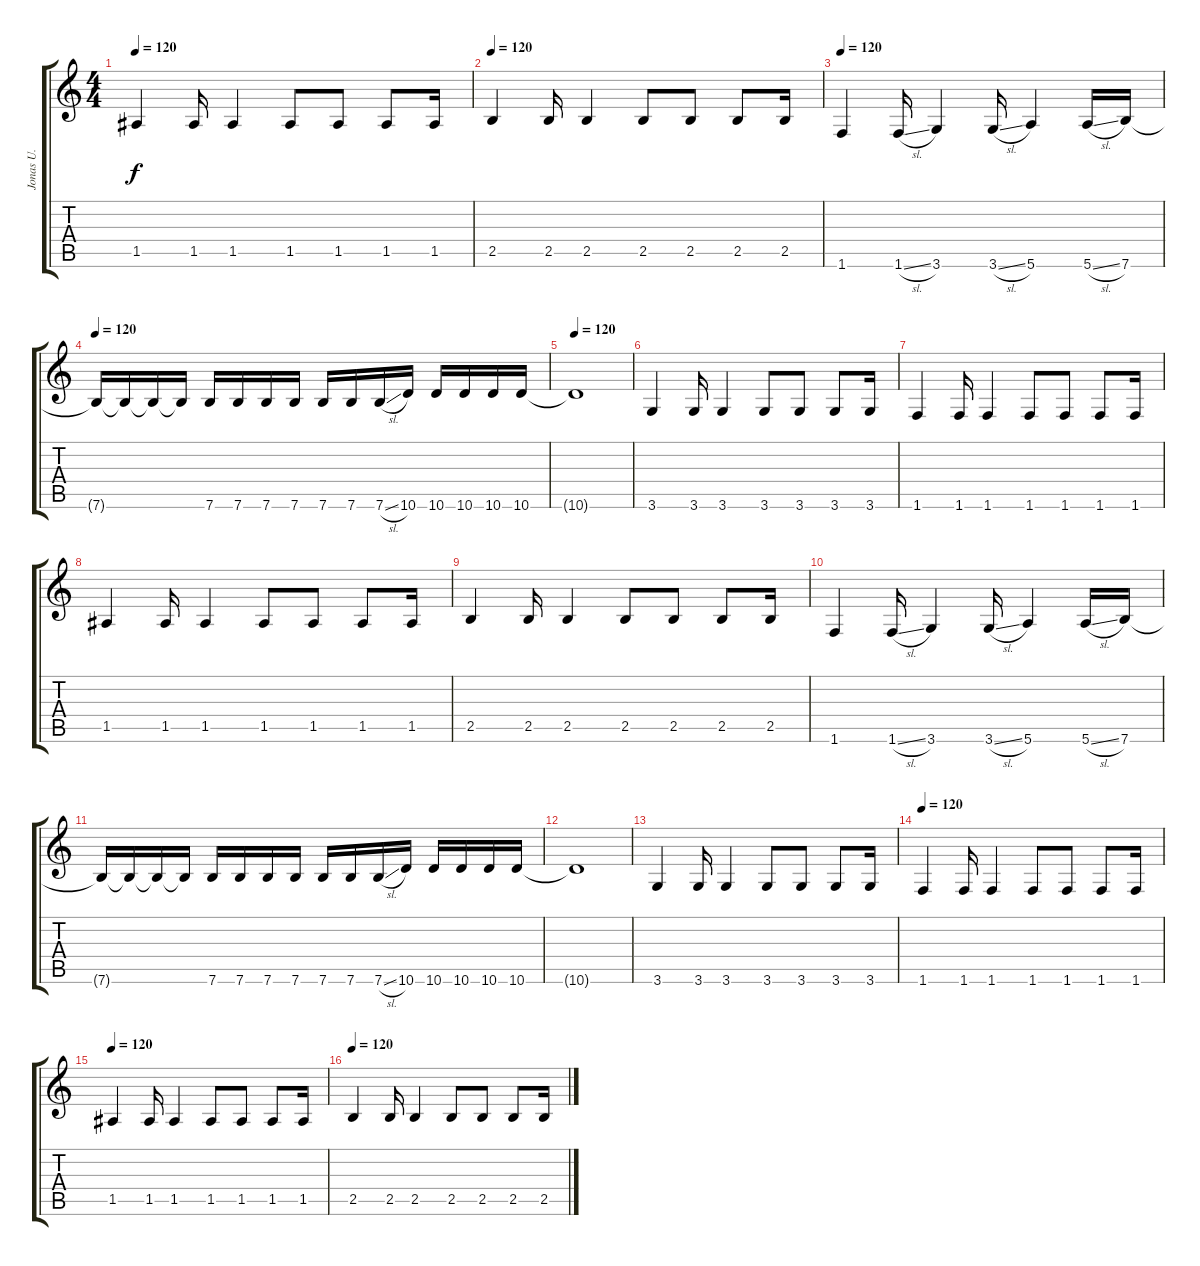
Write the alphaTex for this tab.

\track ("Jonas U." "Jonas U.") {instrument distortionguitar}
\staff {score tabs}
\tuning (E4 B3 G3 D3 A2 E2) {hide}
\ts (4 4)
\tempo 120
\clef g2
\ks c
1.5.4{dy f} 1.5.16 1.5.4 1.5.8 1.5.8 1.5.8 1.5.16 |
\tempo 120
2.5.4 2.5.16 2.5.4 2.5.8 2.5.8 2.5.8 2.5.16 |
\tempo 120
1.6.4 1.6{sl}.16 3.6.4 3.6{sl}.16 5.6.4 5.6{sl}.16 7.6.16 |
\tempo 120
7.6{t}.16 7.6{t}.16 7.6{t}.16 7.6{t}.16 7.6.16 7.6.16 7.6.16 7.6.16 7.6.16 7.6.16 7.6{sl}.16 10.6.16 10.6.16 10.6.16 10.6.16 10.6.16 |
\tempo 120
10.6{t}.1 |
3.6.4 3.6.16 3.6.4 3.6.8 3.6.8 3.6.8 3.6.16 |
1.6.4 1.6.16 1.6.4 1.6.8 1.6.8 1.6.8 1.6.16 |
1.5.4 1.5.16 1.5.4 1.5.8 1.5.8 1.5.8 1.5.16 |
2.5.4 2.5.16 2.5.4 2.5.8 2.5.8 2.5.8 2.5.16 |
1.6.4 1.6{sl}.16 3.6.4 3.6{sl}.16 5.6.4 5.6{sl}.16 7.6.16 |
7.6{t}.16 7.6{t}.16 7.6{t}.16 7.6{t}.16 7.6.16 7.6.16 7.6.16 7.6.16 7.6.16 7.6.16 7.6{sl}.16 10.6.16 10.6.16 10.6.16 10.6.16 10.6.16 |
10.6{t}.1 |
3.6.4 3.6.16 3.6.4 3.6.8 3.6.8 3.6.8 3.6.16 |
\tempo 120
1.6.4 1.6.16 1.6.4 1.6.8 1.6.8 1.6.8 1.6.16 |
\tempo 120
1.5.4 1.5.16 1.5.4 1.5.8 1.5.8 1.5.8 1.5.16 |
\tempo 120
2.5.4 2.5.16 2.5.4 2.5.8 2.5.8 2.5.8 2.5.16
